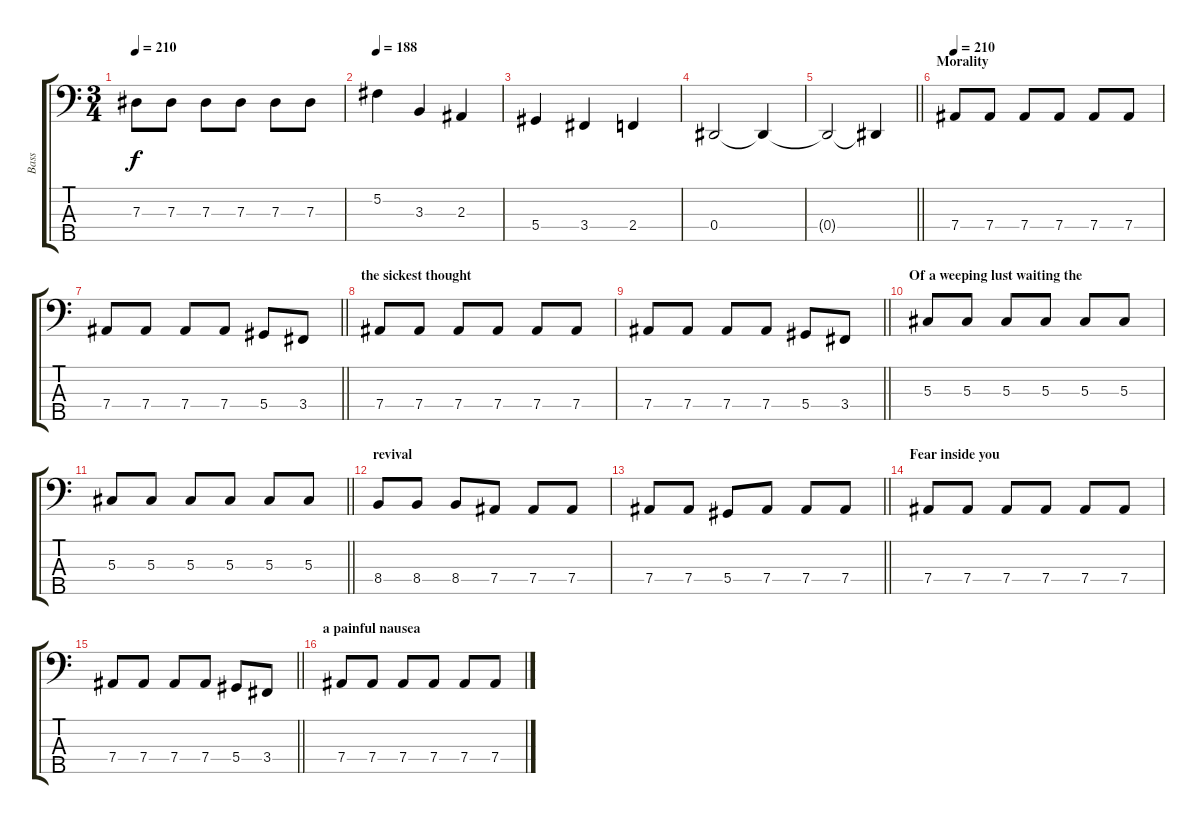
\track ("Bass" "Bass") {instrument electricbasspick}
\staff {score tabs}
\tuning (Gb2 Db2 Ab1 Eb1 Bb0) {hide}
\ts (3 4)
\tempo 210
\clef f4
\ks c
7.3.8{dy f} 7.3.8 7.3.8 7.3.8 7.3.8 7.3.8 |
\tempo 188
5.2.4 3.3.4 2.3.4 |
5.4.4 3.4.4 2.4.4 |
0.4.2 0.4{t}.4 |
\barLineRight lightlight
0.4{t}.2 0.4{t}.4 |
\section ("" "Morality")
\tempo 210
7.4.8 7.4.8 7.4.8 7.4.8 7.4.8 7.4.8 |
\barLineRight lightlight
7.4.8 7.4.8 7.4.8 7.4.8 5.4.8 3.4.8 |
\section ("" "the sickest thought")
7.4.8 7.4.8 7.4.8 7.4.8 7.4.8 7.4.8 |
\barLineRight lightlight
7.4.8 7.4.8 7.4.8 7.4.8 5.4.8 3.4.8 |
\section ("" "Of a weeping lust waiting the ")
5.3.8 5.3.8 5.3.8 5.3.8 5.3.8 5.3.8 |
\barLineRight lightlight
5.3.8 5.3.8 5.3.8 5.3.8 5.3.8 5.3.8 |
\section ("" "revival")
8.4.8 8.4.8 8.4.8 7.4.8 7.4.8 7.4.8 |
\barLineRight lightlight
7.4.8 7.4.8 5.4.8 7.4.8 7.4.8 7.4.8 |
\section ("" "Fear inside you ")
7.4.8 7.4.8 7.4.8 7.4.8 7.4.8 7.4.8 |
\barLineRight lightlight
7.4.8 7.4.8 7.4.8 7.4.8 5.4.8 3.4.8 |
\section ("" "a painful nausea")
7.4.8 7.4.8 7.4.8 7.4.8 7.4.8 7.4.8
